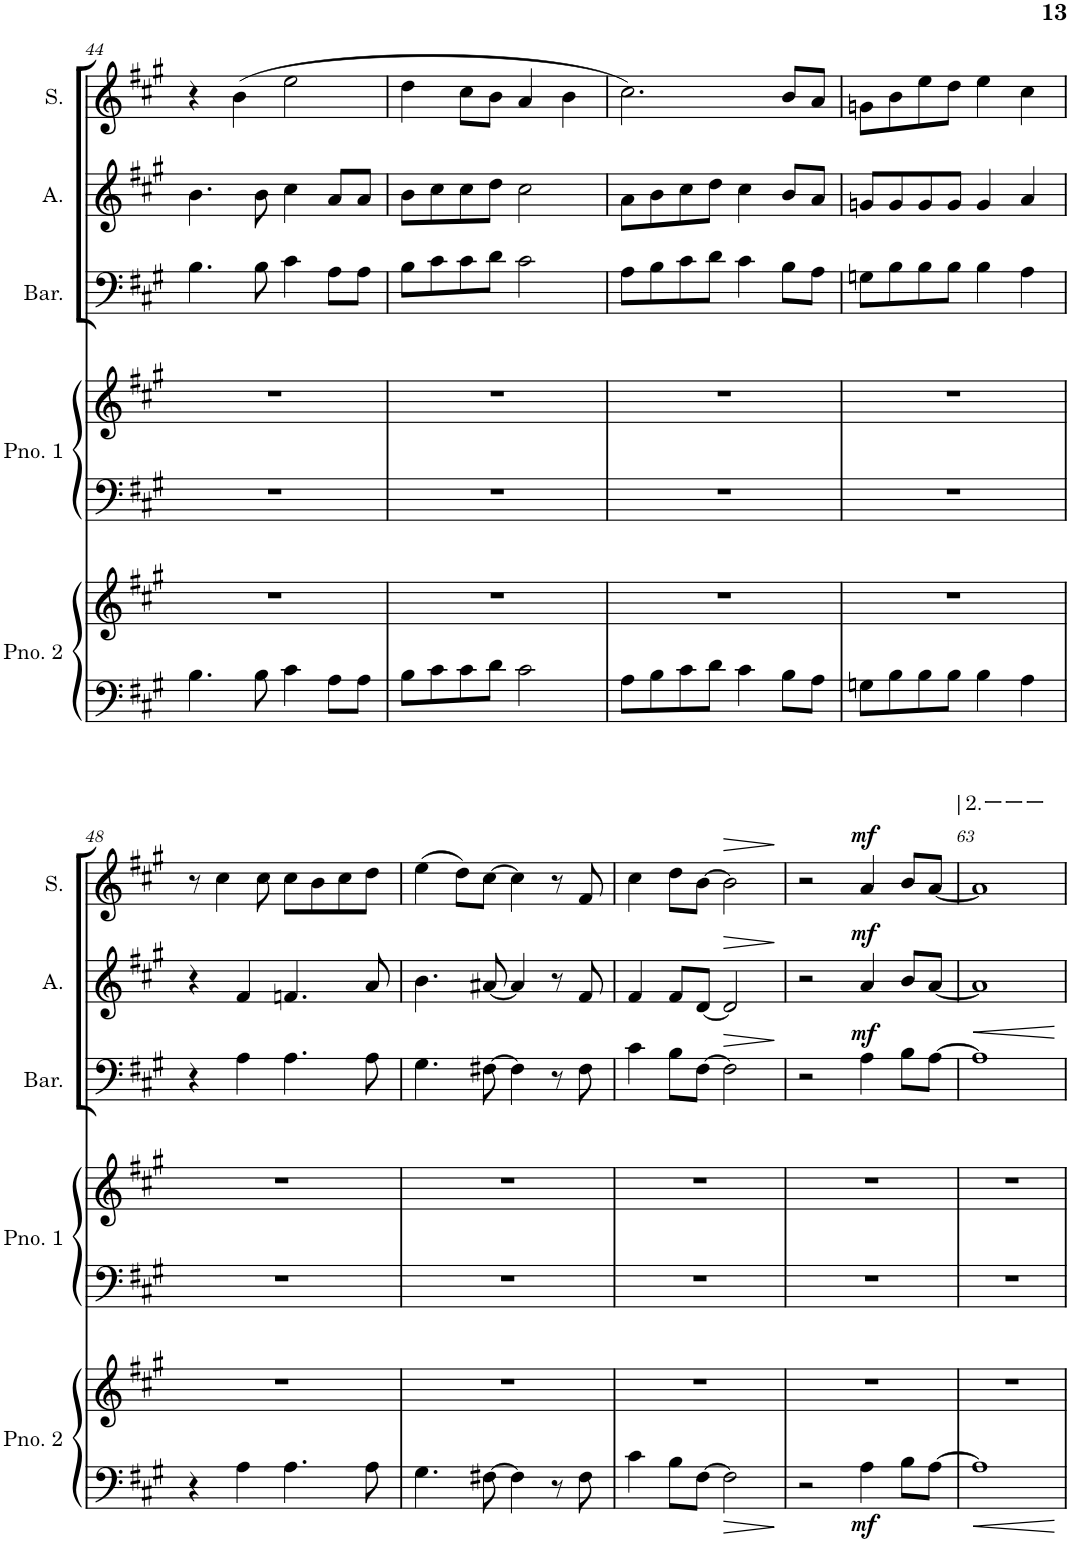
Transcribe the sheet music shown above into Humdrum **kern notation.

**kern	**kern	**dynam	**kern	**kern	**kern	**dynam	**kern	**dynam	**kern	**dynam
*part5	*part5	*part5	*part4	*part4	*part3	*part3	*part2	*part2	*part1	*part1
*staff7	*staff6	*staff6/7	*staff5	*staff4	*staff3	*staff3	*staff2	*staff2	*staff1	*staff1
*I"Piano 2	*	*	*I"Piano 1	*	*I"Baritone	*	*I"Alto	*	*I"Soprano	*
*I'Pno. 2	*	*	*I'Pno. 1	*	*I'Bar.	*	*I'A.	*	*I'S.	*
!!LO:PB:g=z
*clefF4	*clefG2	*	*clefF4	*clefG2	*clefF4	*	*clefG2	*	*clefG2	*
*k[f#c#g#]	*k[f#c#g#]	*	*k[f#c#g#]	*k[f#c#g#]	*k[f#c#g#]	*	*k[f#c#g#]	*	*k[f#c#g#]	*
*M4/4	*M4/4	*	*M4/4	*M4/4	*M4/4	*	*M4/4	*	*M4/4	*
=44	=44	=44	=44	=44	=44	=44	=44	=44	=44	=44
4.B\	1r	.	1r	1r	4.B\	.	4.b\	.	4r	.
.	.	.	.	.	.	.	.	.	(4b\	.
8B\	.	.	.	.	8B\	.	8b\	.	.	.
4c#\	.	.	.	.	4c#\	.	4cc#\	.	2ee\	.
8A\L	.	.	.	.	8A\L	.	8a/L	.	.	.
8A\J	.	.	.	.	8A\J	.	8a/J	.	.	.
=45	=45	=45	=45	=45	=45	=45	=45	=45	=45	=45
8B\L	1r	.	1r	1r	8B\L	.	8b\L	.	4dd\	.
8c#\	.	.	.	.	8c#\	.	8cc#\	.	.	.
8c#\	.	.	.	.	8c#\	.	8cc#\	.	8cc#\L	.
8d\J	.	.	.	.	8d\J	.	8dd\J	.	8b\J	.
2c#\	.	.	.	.	2c#\	.	2cc#\	.	4a/	.
.	.	.	.	.	.	.	.	.	4b\	.
=46	=46	=46	=46	=46	=46	=46	=46	=46	=46	=46
8A\L	1r	.	1r	1r	8A\L	.	8a\L	.	2.cc#\)	.
8B\	.	.	.	.	8B\	.	8b\	.	.	.
8c#\	.	.	.	.	8c#\	.	8cc#\	.	.	.
8d\J	.	.	.	.	8d\J	.	8dd\J	.	.	.
4c#\	.	.	.	.	4c#\	.	4cc#\	.	.	.
8B\L	.	.	.	.	8B\L	.	8b/L	.	8b/L	.
8A\J	.	.	.	.	8A\J	.	8a/J	.	8a/J	.
=47	=47	=47	=47	=47	=47	=47	=47	=47	=47	=47
8Gn\L	1r	.	1r	1r	8Gn\L	.	8gn/L	.	8gn\L	.
8B\	.	.	.	.	8B\	.	8g/	.	8b\	.
8B\	.	.	.	.	8B\	.	8g/	.	8ee\	.
8B\J	.	.	.	.	8B\J	.	8g/J	.	8dd\J	.
4B\	.	.	.	.	4B\	.	4g/	.	4ee\	.
4A\	.	.	.	.	4A\	.	4a/	.	4cc#\	.
!!LO:LB:g=z
=48	=48	=48	=48	=48	=48	=48	=48	=48	=48	=48
4r	1r	.	1r	1r	4r	.	4r	.	8r	.
.	.	.	.	.	.	.	.	.	4cc#\	.
4A\	.	.	.	.	4A\	.	4f#/	.	.	.
.	.	.	.	.	.	.	.	.	8cc#\	.
4.A\	.	.	.	.	4.A\	.	4.fn/	.	8cc#\L	.
.	.	.	.	.	.	.	.	.	8b\	.
.	.	.	.	.	.	.	.	.	8cc#\	.
8A\	.	.	.	.	8A\	.	8a/	.	8dd\J	.
=49	=49	=49	=49	=49	=49	=49	=49	=49	=49	=49
4.G#\	1r	.	1r	1r	4.G#\	.	4.b\	.	(4ee\	.
.	.	.	.	.	.	.	.	.	8dd\L)	.
[8F#X\	.	.	.	.	[8F#X\	.	[8a#X/	.	[8cc#\J	.
4F#\]	.	.	.	.	4F#\]	.	4a#/]	.	4cc#\]	.
8r	.	.	.	.	8r	.	8r	.	8r	.
8F#\	.	.	.	.	8F#\	.	8f#/	.	8f#/	.
=50	=50	=50	=50	=50	=50	=50	=50	=50	=50	=50
4c#\	1r	.	1r	1r	4c#\	.	4f#/	.	4cc#\	.
8B\L	.	.	.	.	8B\L	.	8f#/L	.	8dd\L	.
[8F#\J	.	.	.	.	[8F#\J	.	[8d/J	.	[8b\J	.
!	!	!	!	!	!	!LO:HP:b	!	!LO:HP:b	!	!LO:HP:b
2F#\]	.	.	.	.	2F#\]	>	2d/]	>	2b\]	>
.	.	.	.	.	.	]	.	]	.	]
=51	=51	=51	=51	=51	=51	=51	=51	=51	=51	=51
2r	1r	.	1r	1r	2r	.	2r	.	2r	.
!	!	!LO:DY:b=2	!	!	!	!LO:DY:a	!	!LO:DY:a	!	!LO:DY:a
4A\	.	mf	.	.	4A\	mf	4a/	mf	4a/	mf
8B\L	.	.	.	.	8B\L	.	8b/L	.	8b/L	.
[8A\J	.	.	.	.	[8A\J	.	[8a/J	.	[8a/J	.
=63	=63	=63	=63	=63	=63	=63	=63	=63	=63	=63
!	!	!	!	!	!	!	!	!	!LO:TX:a:t=|2.ーーー	!
!	!	!	!	!	!	!LO:HP:b	!	!	!	!
1A]	1r	.	1r	1r	1A]	<	1a]	.	1a]	.
.	.	.	.	.	.	[	.	.	.	.
=	=	=	=	=	=	=	=	=	=	=
*-	*-	*-	*-	*-	*-	*-	*-	*-	*-	*-
